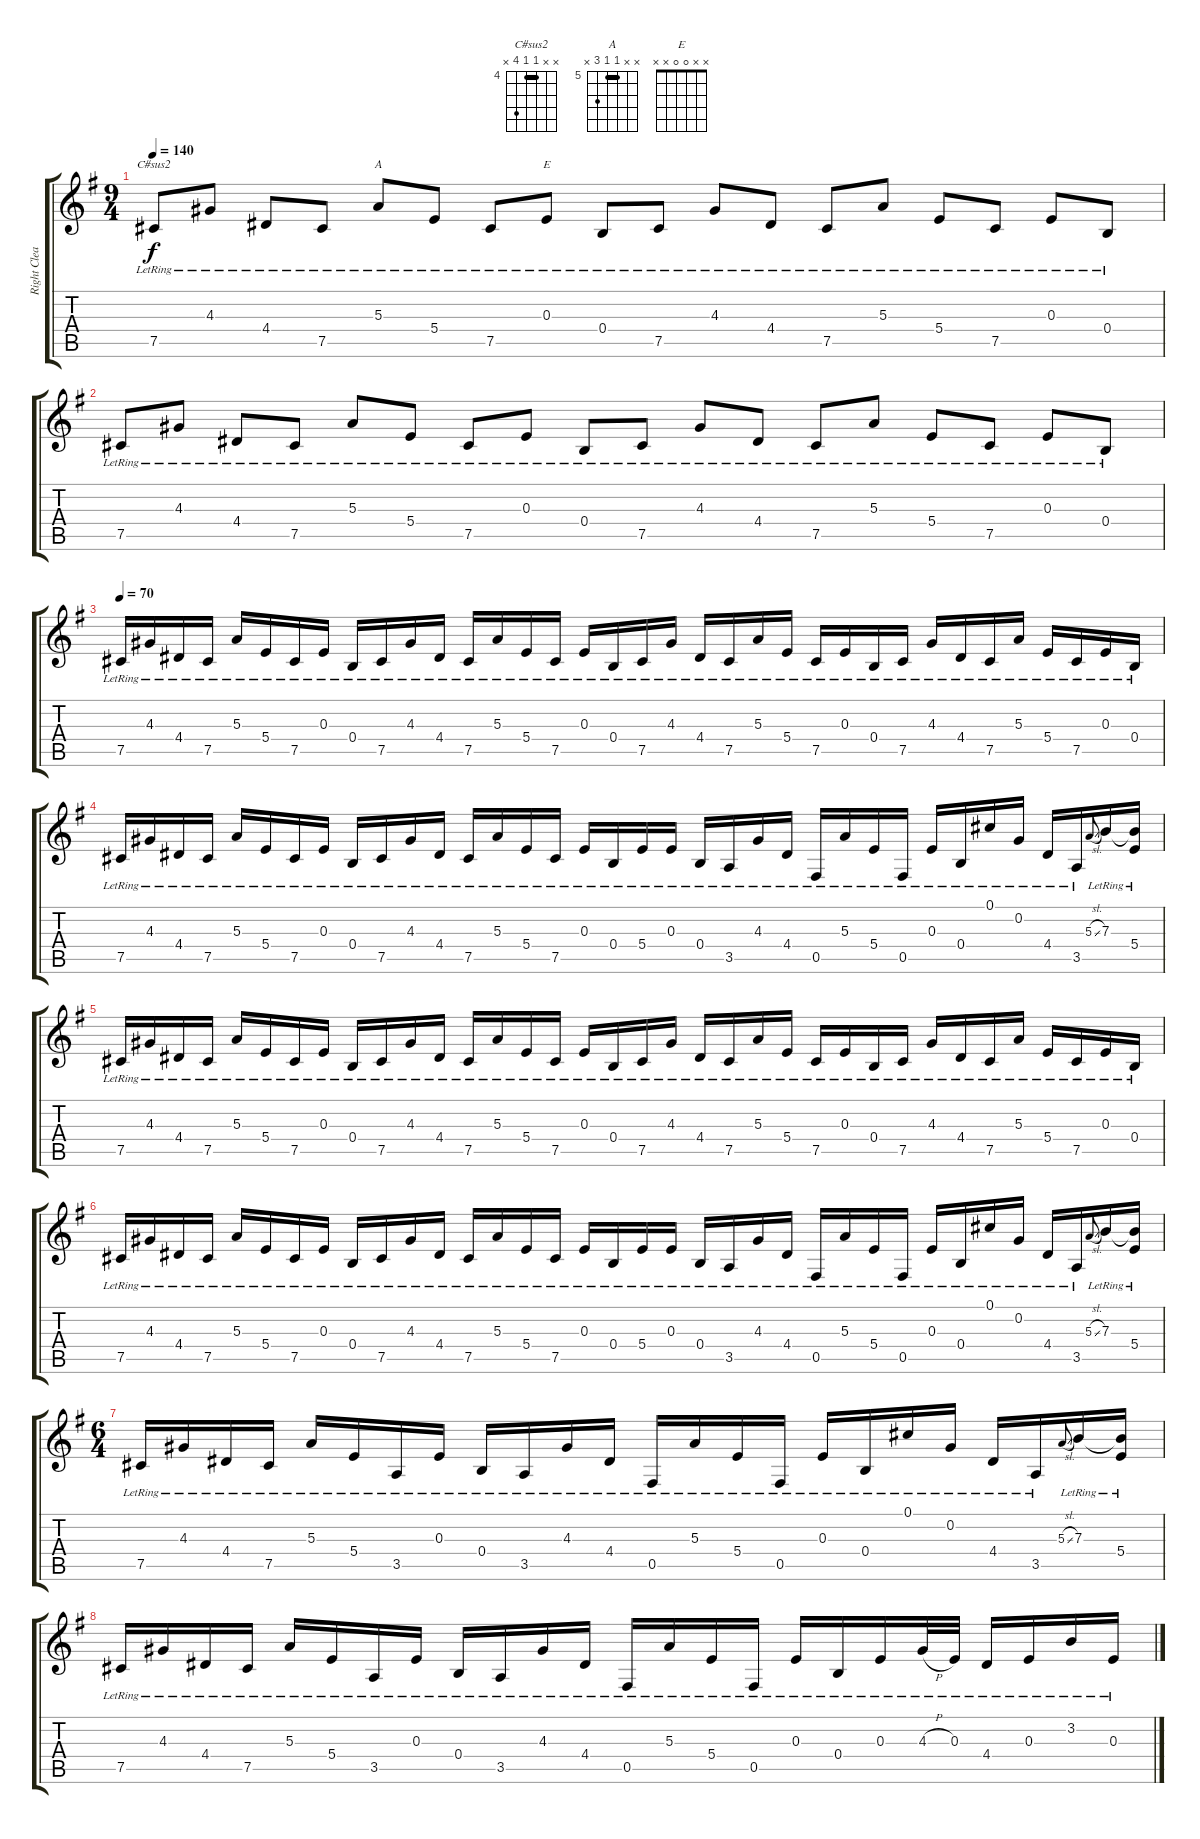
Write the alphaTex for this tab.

\track ("Right Clean" "Right Clea") {instrument electricguitarclean}
\staff {score tabs}
\tuning (Db4 Ab3 E3 B2 Gb2 Db2) {hide}
\chord ("C#sus2" x x 4 4 7 x) {firstfret 4 barre 4}
\chord ("A" x x 5 5 7 x) {firstfret 5 barre 5}
\chord ("E" x x 0 0 x x)
\ts (9 4)
\tempo 140
\clef g2
\ks eminor
7.5{lr}.8{ch "C#sus2" dy f} 4.3{lr}.8 4.4{lr}.8 7.5{lr}.8 5.3{lr}.8{ch "A"} 5.4{lr}.8 7.5{lr}.8 0.3{lr}.8{ch "E"} 0.4{lr}.8 7.5{lr}.8 4.3{lr}.8 4.4{lr}.8 7.5{lr}.8 5.3{lr}.8 5.4{lr}.8 7.5{lr}.8 0.3{lr}.8 0.4{lr}.8 |
7.5{lr}.8 4.3{lr}.8 4.4{lr}.8 7.5{lr}.8 5.3{lr}.8 5.4{lr}.8 7.5{lr}.8 0.3{lr}.8 0.4{lr}.8 7.5{lr}.8 4.3{lr}.8 4.4{lr}.8 7.5{lr}.8 5.3{lr}.8 5.4{lr}.8 7.5{lr}.8 0.3{lr}.8 0.4{lr}.8 |
\tempo 70
7.5{lr}.16 4.3{lr}.16 4.4{lr}.16 7.5{lr}.16 5.3{lr}.16 5.4{lr}.16 7.5{lr}.16 0.3{lr}.16 0.4{lr}.16 7.5{lr}.16 4.3{lr}.16 4.4{lr}.16 7.5{lr}.16 5.3{lr}.16 5.4{lr}.16 7.5{lr}.16 0.3{lr}.16 0.4{lr}.16 7.5{lr}.16 4.3{lr}.16 4.4{lr}.16 7.5{lr}.16 5.3{lr}.16 5.4{lr}.16 7.5{lr}.16 0.3{lr}.16 0.4{lr}.16 7.5{lr}.16 4.3{lr}.16 4.4{lr}.16 7.5{lr}.16 5.3{lr}.16 5.4{lr}.16 7.5{lr}.16 0.3{lr}.16 0.4{lr}.16 |
7.5{lr}.16 4.3{lr}.16 4.4{lr}.16 7.5{lr}.16 5.3{lr}.16 5.4{lr}.16 7.5{lr}.16 0.3{lr}.16 0.4{lr}.16 7.5{lr}.16 4.3{lr}.16 4.4{lr}.16 7.5{lr}.16 5.3{lr}.16 5.4{lr}.16 7.5{lr}.16 0.3{lr}.16 0.4{lr}.16 5.4{lr}.16 0.3{lr}.16 0.4{lr}.16 3.5{lr}.16 4.3{lr}.16 4.4{lr}.16 0.5{lr}.16 5.3{lr}.16 5.4{lr}.16 0.5{lr}.16 0.3{lr}.16 0.4{lr}.16 0.1{lr}.16 0.2{lr}.16 4.4{lr}.16 3.5{lr}.16 5.3{sl}.8{gr onbeat} 7.3{lr}.16 (7.3{t} 5.4{lr}).16 |
7.5{lr}.16 4.3{lr}.16 4.4{lr}.16 7.5{lr}.16 5.3{lr}.16 5.4{lr}.16 7.5{lr}.16 0.3{lr}.16 0.4{lr}.16 7.5{lr}.16 4.3{lr}.16 4.4{lr}.16 7.5{lr}.16 5.3{lr}.16 5.4{lr}.16 7.5{lr}.16 0.3{lr}.16 0.4{lr}.16 7.5{lr}.16 4.3{lr}.16 4.4{lr}.16 7.5{lr}.16 5.3{lr}.16 5.4{lr}.16 7.5{lr}.16 0.3{lr}.16 0.4{lr}.16 7.5{lr}.16 4.3{lr}.16 4.4{lr}.16 7.5{lr}.16 5.3{lr}.16 5.4{lr}.16 7.5{lr}.16 0.3{lr}.16 0.4{lr}.16 |
7.5{lr}.16 4.3{lr}.16 4.4{lr}.16 7.5{lr}.16 5.3{lr}.16 5.4{lr}.16 7.5{lr}.16 0.3{lr}.16 0.4{lr}.16 7.5{lr}.16 4.3{lr}.16 4.4{lr}.16 7.5{lr}.16 5.3{lr}.16 5.4{lr}.16 7.5{lr}.16 0.3{lr}.16 0.4{lr}.16 5.4{lr}.16 0.3{lr}.16 0.4{lr}.16 3.5{lr}.16 4.3{lr}.16 4.4{lr}.16 0.5{lr}.16 5.3{lr}.16 5.4{lr}.16 0.5{lr}.16 0.3{lr}.16 0.4{lr}.16 0.1{lr}.16 0.2{lr}.16 4.4{lr}.16 3.5{lr}.16 5.3{sl}.8{gr onbeat} 7.3{lr}.16 (7.3{t} 5.4{lr}).16 |
\ts (6 4)
7.5{lr}.16 4.3{lr}.16 4.4{lr}.16 7.5{lr}.16 5.3{lr}.16 5.4{lr}.16 3.5{lr}.16 0.3{lr}.16 0.4{lr}.16 3.5{lr}.16 4.3{lr}.16 4.4{lr}.16 0.5{lr}.16 5.3{lr}.16 5.4{lr}.16 0.5{lr}.16 0.3{lr}.16 0.4{lr}.16 0.1{lr}.16 0.2{lr}.16 4.4{lr}.16 3.5{lr}.16 5.3{sl}.8{gr onbeat} 7.3{lr}.16 (7.3{t} 5.4{lr}).16 |
7.5{lr}.16 4.3{lr}.16 4.4{lr}.16 7.5{lr}.16 5.3{lr}.16 5.4{lr}.16 3.5{lr}.16 0.3{lr}.16 0.4{lr}.16 3.5{lr}.16 4.3{lr}.16 4.4{lr}.16 0.5{lr}.16 5.3{lr}.16 5.4{lr}.16 0.5{lr}.16 0.3{lr}.16 0.4{lr}.16 0.3{lr}.16 4.3{h lr}.32 0.3{lr}.32 4.4{lr}.16 0.3{lr}.16 3.2{lr}.16 0.3{lr}.16
